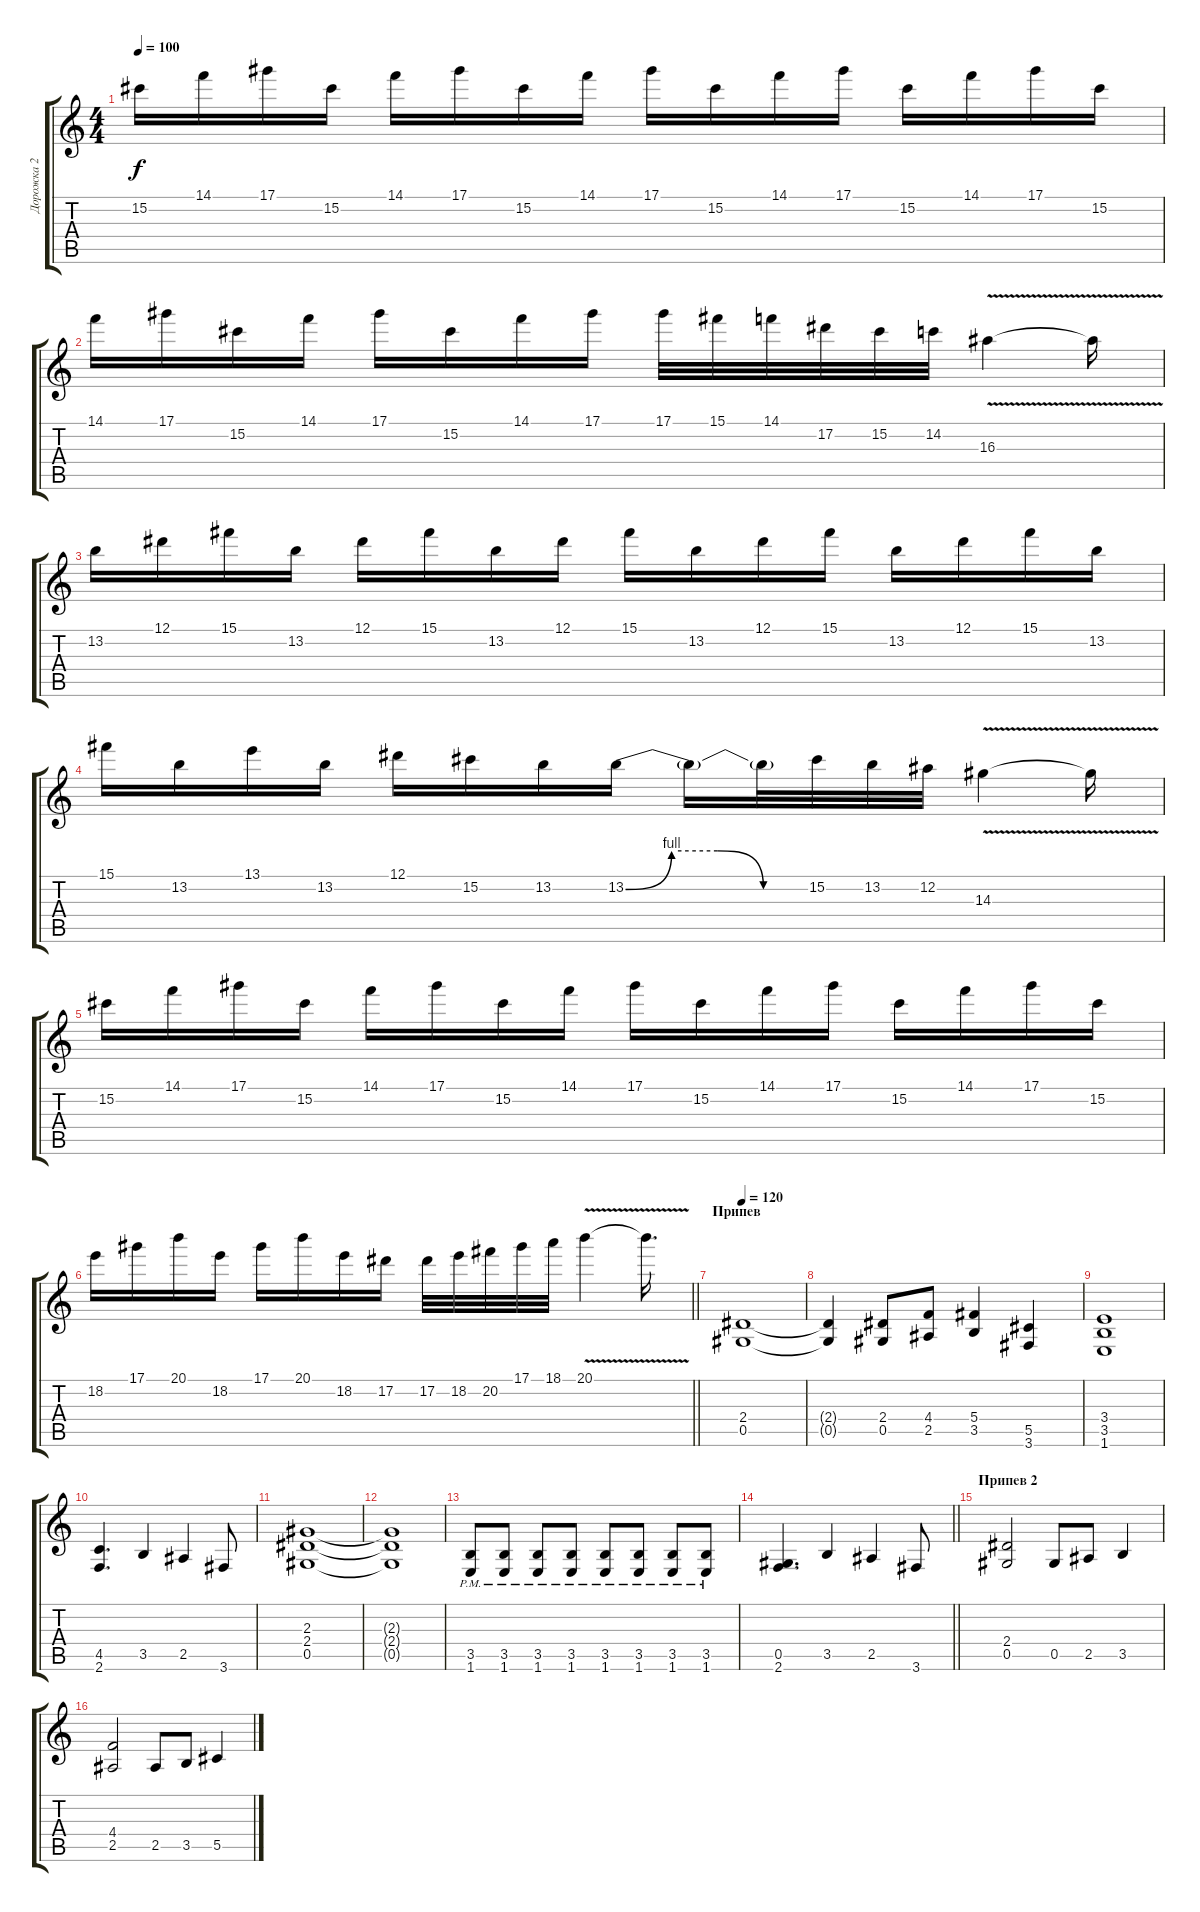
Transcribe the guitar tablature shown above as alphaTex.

\track ("Дорожка 2" "Дорожка 2") {instrument distortionguitar}
\staff {score tabs}
\tuning (Eb4 Bb3 Gb3 Db3 Ab2 Eb2) {hide}
\ts (4 4)
\tempo 100
\clef g2
\ks c
15.2.16{dy f} 14.1.16 17.1.16 15.2.16 14.1.16 17.1.16 15.2.16 14.1.16 17.1.16 15.2.16 14.1.16 17.1.16 15.2.16 14.1.16 17.1.16 15.2.16 |
14.1.16 17.1.16 15.2.16 14.1.16 17.1.16 15.2.16 14.1.16 17.1.16 17.1.32 15.1.32 14.1.32 17.2.32 15.2.32 14.2.32 16.3{v}.4 16.3{t}.16 |
13.2.16 12.1.16 15.1.16 13.2.16 12.1.16 15.1.16 13.2.16 12.1.16 15.1.16 13.2.16 12.1.16 15.1.16 13.2.16 12.1.16 15.1.16 13.2.16 |
15.1.16 13.2.16 13.1.16 13.2.16 12.1.16 15.2.16 13.2.16 13.2{be (custom 0 0 15 4 30 4 45 0 60 0)}.16 13.2{t}.16 13.2{t}.32 15.2.32 13.2.32 12.2.32 14.3{v}.4 14.3{t}.16 |
15.2.16 14.1.16 17.1.16 15.2.16 14.1.16 17.1.16 15.2.16 14.1.16 17.1.16 15.2.16 14.1.16 17.1.16 15.2.16 14.1.16 17.1.16 15.2.16 |
\barLineRight lightlight
18.2.16 17.1.16 20.1.16 18.2.16 17.1.16 20.1.16 18.2.16 17.2.16 17.2.32 18.2.32 20.2.32 17.1.32 18.1.32 20.1{v}.4 20.1{t}.16{d} |
\section ("" "Припев")
\tempo 120
(2.4 0.5).1 |
(2.4{t} 0.5{t}).4 (2.4 0.5).8 (4.4 2.5).8 (5.4 3.5).4 (5.5 3.6).4 |
(3.4 3.5 1.6).1 |
(4.5 2.6).4{d} 3.5.4 2.5.4 3.6.8 |
(2.3 2.4 0.5).1 |
(2.3{t} 2.4{t} 0.5{t}).1 |
(3.5{pm} 1.6{pm}).8 (3.5{pm} 1.6{pm}).8 (3.5{pm} 1.6{pm}).8 (3.5{pm} 1.6{pm}).8 (3.5{pm} 1.6{pm}).8 (3.5{pm} 1.6{pm}).8 (3.5{pm} 1.6{pm}).8 (3.5{pm} 1.6{pm}).8 |
\barLineRight lightlight
(0.5 2.6).4{d} 3.5.4 2.5.4 3.6.8 |
\section ("" "Припев 2")
(2.4 0.5).2 0.5.8 2.5.8 3.5.4 |
(4.4 2.5).2 2.5.8 3.5.8 5.5.4
